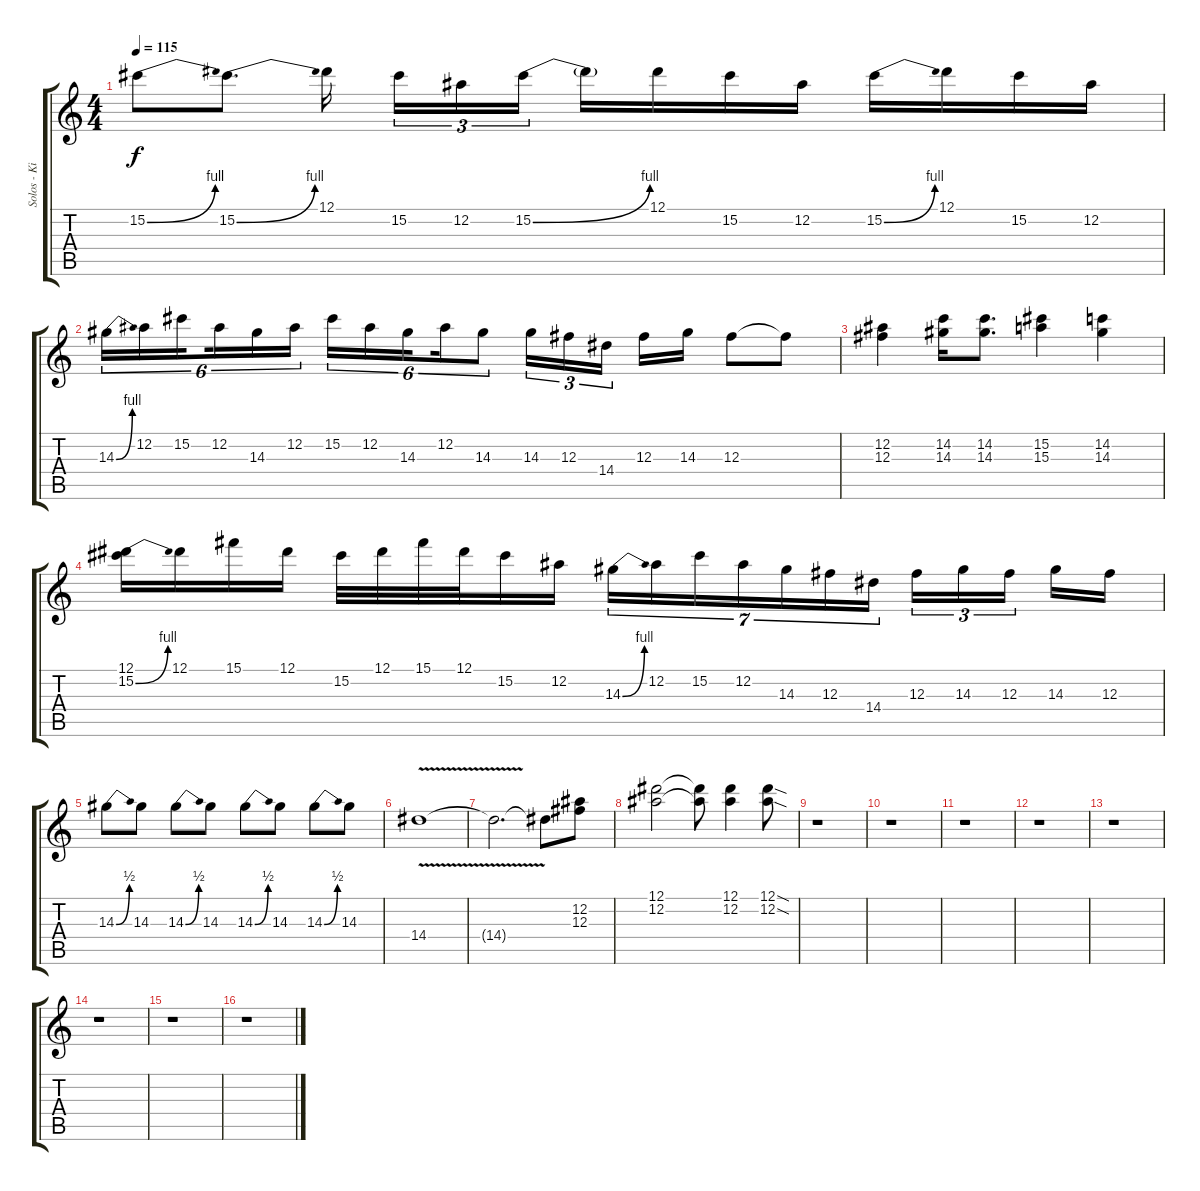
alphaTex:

\track ("Solos - Kirk Hammett?" "Solos - Ki") {instrument distortionguitar}
\staff {score tabs}
\tuning (Eb4 Bb3 Gb3 Db3 Ab2 Eb2) {hide}
\ts (4 4)
\tempo 115
\clef g2
\ks c
15.2{be (bend 0 0 60 4)}.8{dy f} 15.2{be (bend 0 0 60 4)}.8{d} 12.1.16{beam splitsecondary} 15.2.16{tu (3 2)} 12.2.16{tu (3 2)} 15.2{be (bend 0 0 60 4)}.16{tu (3 2)} 15.2{t}.16 12.1.16 15.2.16 12.2.16 15.2{be (bend 0 0 60 4)}.16 12.1.16 15.2.16 12.2.16 |
14.3{be (bend 0 0 60 4)}.16{tu (6 4)} 12.2.16{tu (6 4)} 15.2.16{tu (6 4) beam splitsecondary} 12.2.16{tu (6 4)} 14.3.16{tu (6 4)} 12.2.16{tu (6 4)} 15.2.16{tu (6 4)} 12.2.16{tu (6 4)} 14.3.16{tu (6 4) beam splitsecondary} 12.2.16{tu (6 4)} 14.3.8{tu (6 4)} 14.3.16{tu (3 2)} 12.3.16{tu (3 2)} 14.4.16{tu (3 2) beam splitsecondary} 12.3.16 14.3.16 12.3.8 12.3{t}.8 |
(12.2 12.3).4 (14.2 14.3).16 (14.2 14.3).8{d} (15.2 15.3).4 (14.2 14.3).4 |
(12.1 15.2{be (bend 0 0 60 4)}).16 12.1.16 15.1.16 12.1.16 15.2.32 12.1.32 15.1.32 12.1.32 15.2.16 12.2.16 14.3{be (bend 0 0 60 4)}.16{tu (7 4)} 12.2.16{tu (7 4)} 15.2.16{tu (7 4)} 12.2.16{tu (7 4)} 14.3.16{tu (7 4)} 12.3.16{tu (7 4)} 14.4.16{tu (7 4)} 12.3.16{tu (3 2)} 14.3.16{tu (3 2)} 12.3.16{tu (3 2) beam splitsecondary} 14.3.16 12.3.16 |
14.3{be (bend 0 0 60 2)}.8 14.3.8 14.3{be (bend 0 0 60 2)}.8 14.3.8 14.3{be (bend 0 0 60 2)}.8 14.3.8 14.3{be (bend 0 0 60 2)}.8 14.3.8 |
14.4{v}.1 |
14.4{t}.2{d} 14.4{t}.8 (12.2 12.3).8 |
(12.1 12.2).2 (12.1{t} 12.2{t}).8 (12.1 12.2).4 (12.1{sod} 12.2{sod}).8 |
r.1 |
r.1 |
r.1 |
r.1 |
r.1 |
r.1 |
r.1 |
r.1
